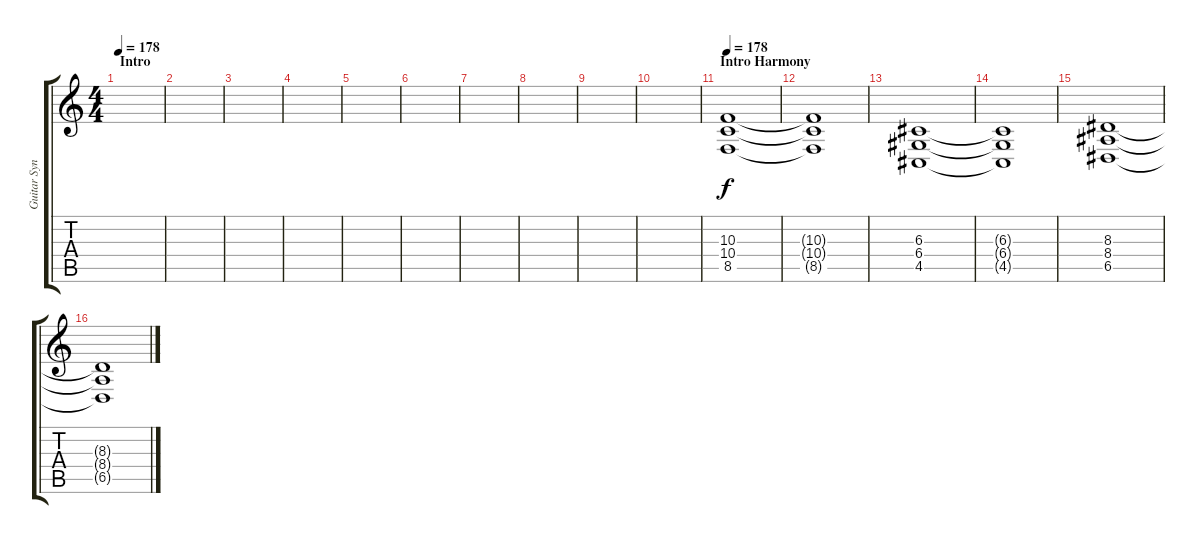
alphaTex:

\track ("Guitar Synth" "Guitar Syn") {instrument synthstrings1}
\staff {score tabs}
\tuning (E4 B3 G3 D3 A2 E2) {hide}
\ts (4 4)
\section ("" "Intro")
\tempo 178
\tempo 86
\tempo 178
\clef g2
\ks c
|
|
|
|
|
|
|
|
|
|
\section ("" "Intro Harmony")
\tempo 178
(10.3 10.4 8.5).1 |
(10.3{t} 10.4{t} 8.5{t}).1 |
(6.3 6.4 4.5).1 |
(6.3{t} 6.4{t} 4.5{t}).1 |
(8.3 8.4 6.5).1 |
(8.3{t} 8.4{t} 6.5{t}).1
